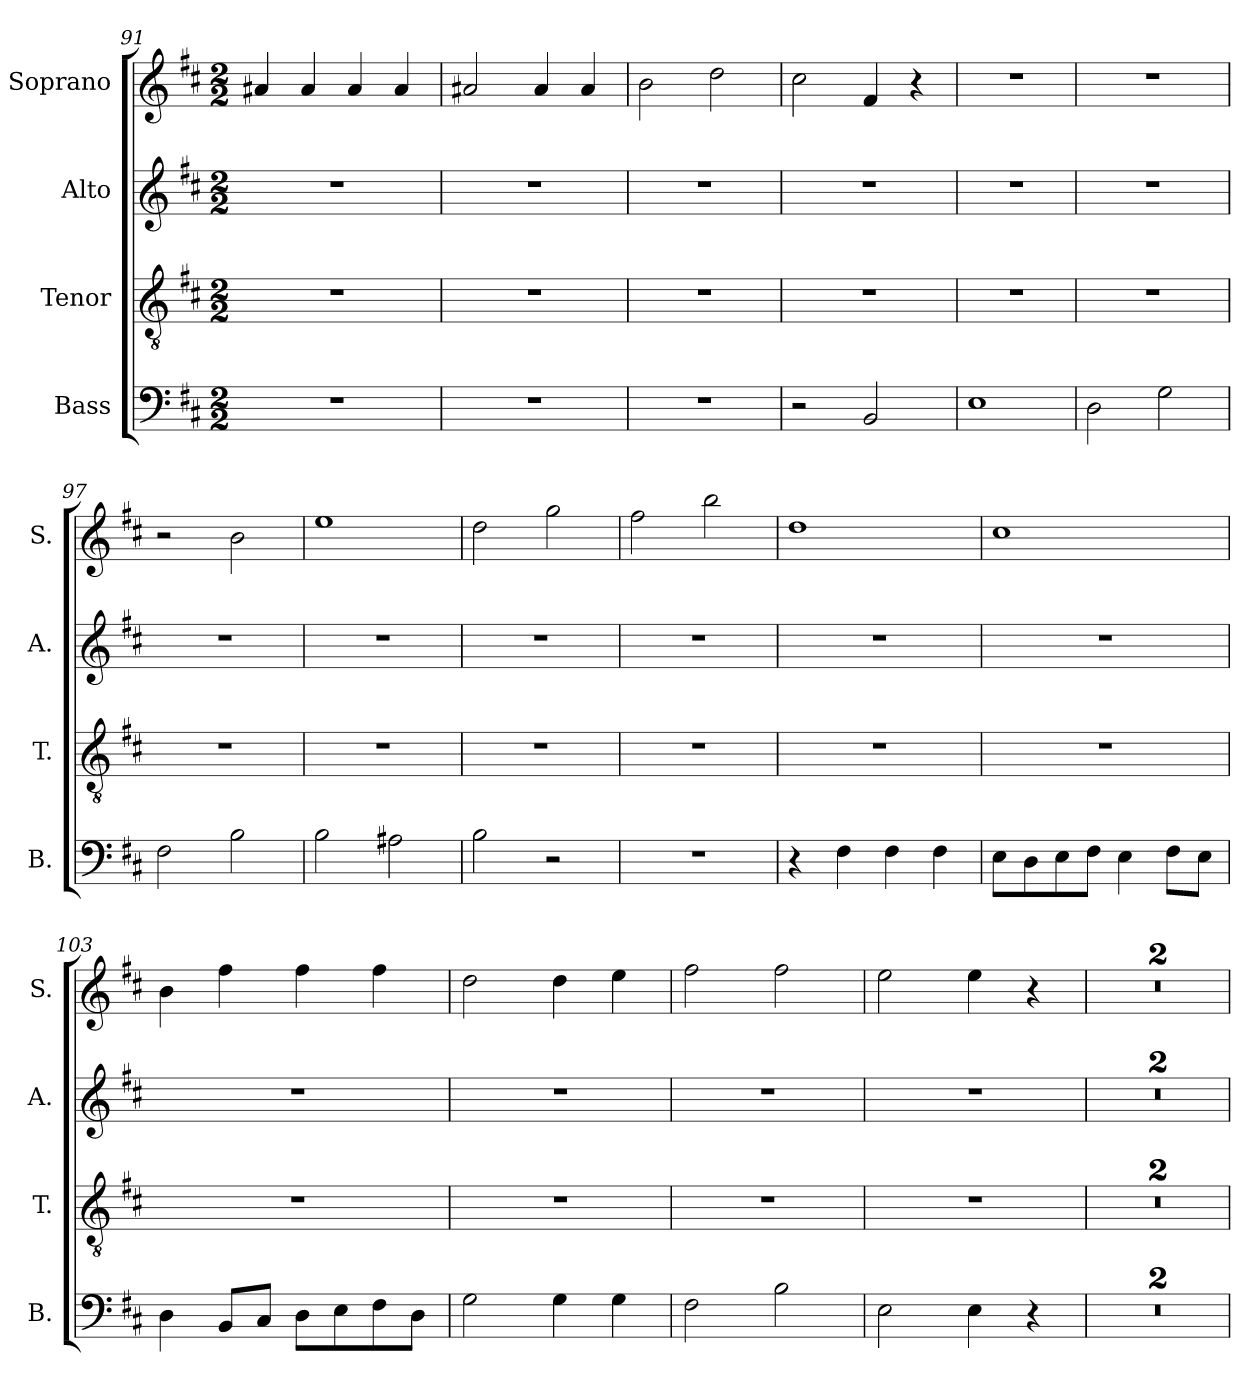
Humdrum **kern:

**kern	**kern	**kern	**kern
*part4	*part3	*part2	*part1
*staff4	*staff3	*staff2	*staff1
*I"Bass	*I"Tenor	*I"Alto	*I"Soprano
*I'B.	*I'T.	*I'A.	*I'S.
*clefF4	*clefGv2	*clefG2	*clefG2
*k[f#c#]	*k[f#c#]	*k[f#c#]	*k[f#c#]
*M2/2	*M2/2	*M2/2	*M2/2
=91	=91	=91	=91
1r	1r	1r	4a#X/
.	.	.	4a#/
.	.	.	4a#/
.	.	.	4a#/
=92	=92	=92	=92
1r	1r	1r	2a#X/
.	.	.	4a#/
.	.	.	4a#/
=93	=93	=93	=93
1r	1r	1r	2b\
.	.	.	2dd\
=94	=94	=94	=94
2r	1r	1r	2cc#\
2BB/	.	.	4f#/
.	.	.	4r
!!LO:PB:g=z
=95	=95	=95	=95
1E	1r	1r	1r
=96	=96	=96	=96
2D\	1r	1r	1r
2G\	.	.	.
=97	=97	=97	=97
2F#\	1r	1r	2r
2B\	.	.	2b\
=98	=98	=98	=98
2B\	1r	1r	1ee
2A#X\	.	.	.
=99	=99	=99	=99
2B\	1r	1r	2dd\
2r	.	.	2gg\
=100	=100	=100	=100
1r	1r	1r	2ff#\
.	.	.	2bb\
=101	=101	=101	=101
4r	1r	1r	1dd
4F#\	.	.	.
4F#\	.	.	.
4F#\	.	.	.
=102	=102	=102	=102
8E\L	1r	1r	1cc#
8D\	.	.	.
8E\	.	.	.
8F#\J	.	.	.
4E\	.	.	.
8F#\L	.	.	.
8E\J	.	.	.
=103	=103	=103	=103
4D\	1r	1r	4b\
8BB/L	.	.	4ff#\
8C#/J	.	.	.
8D\L	.	.	4ff#\
8E\	.	.	.
8F#\	.	.	4ff#\
8D\J	.	.	.
!!LO:LB:g=z
=104	=104	=104	=104
2G\	1r	1r	2dd\
4G\	.	.	4dd\
4G\	.	.	4ee\
=105	=105	=105	=105
2F#\	1r	1r	2ff#\
2B\	.	.	2ff#\
=106	=106	=106	=106
2E\	1r	1r	2ee\
4E\	.	.	4ee\
4r	.	.	4r
=107	=107	=107	=107
1r	1r	1r	1r
=108	=108	=108	=108
1r	1r	1r	1r
=	=	=	=
*-	*-	*-	*-
